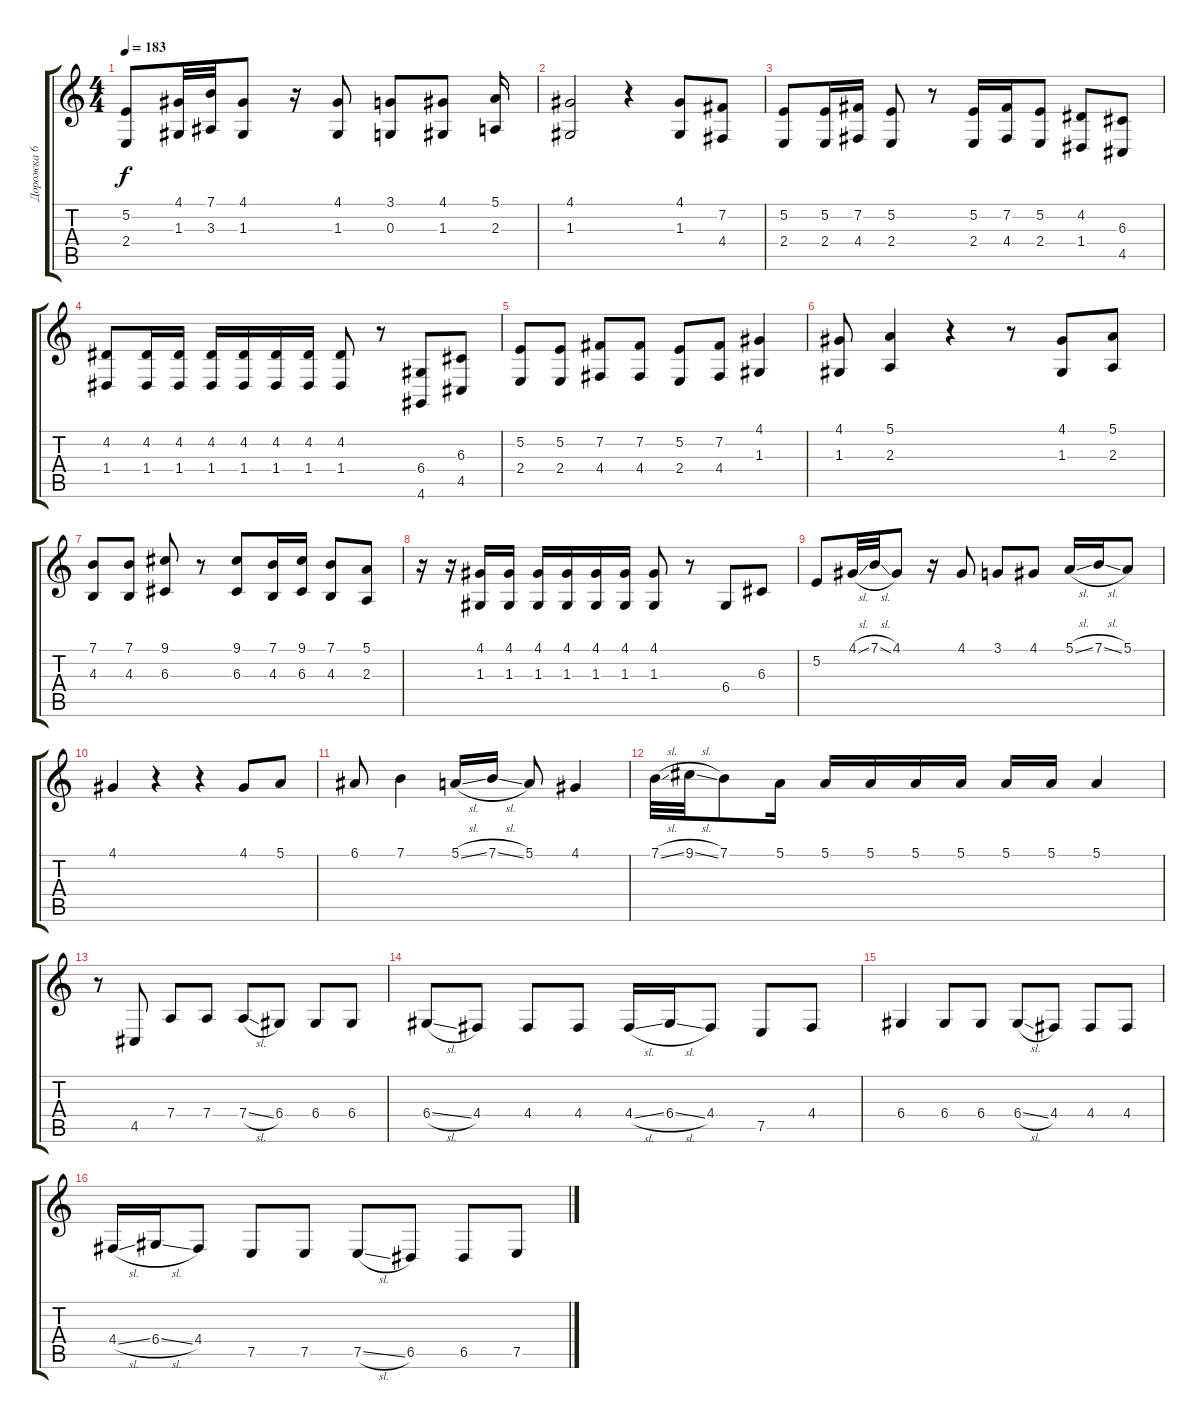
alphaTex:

\track ("Дорожка 6" "Дорожка 6") {instrument pad6metallic}
\staff {score tabs}
\tuning (E4 B3 G3 D3 A2 E2) {hide}
\ts (4 4)
\tempo 183
\clef g2
\ks c
(5.2 2.4).8{dy f} (4.1 1.3).32 (7.1 3.3).32 (4.1 1.3).8 r.16 (4.1 1.3).8 (3.1 0.3).8 (4.1 1.3).8 (5.1 2.3).16 |
(4.1 1.3).2 r.4 (4.1 1.3).8 (7.2 4.4).8 |
(5.2 2.4).8 (5.2 2.4).16 (7.2 4.4).16 (5.2 2.4).8 r.8 (5.2 2.4).16 (7.2 4.4).16 (5.2 2.4).8 (4.2 1.4).8 (6.3 4.5).8 |
(4.2 1.4).8 (4.2 1.4).16 (4.2 1.4).16 (4.2 1.4).16 (4.2 1.4).16 (4.2 1.4).16 (4.2 1.4).16 (4.2 1.4).8 r.8 (6.4 4.6).8 (6.3 4.5).8 |
(5.2 2.4).8 (5.2 2.4).8 (7.2 4.4).8 (7.2 4.4).8 (5.2 2.4).8 (7.2 4.4).8 (4.1 1.3).4 |
(4.1 1.3).8 (5.1 2.3).4 r.4 r.8 (4.1 1.3).8 (5.1 2.3).8 |
(7.1 4.3).8 (7.1 4.3).8 (9.1 6.3).8 r.8 (9.1 6.3).8 (7.1 4.3).16 (9.1 6.3).16 (7.1 4.3).8 (5.1 2.3).8 |
r.16 r.16 (4.1 1.3).16 (4.1 1.3).16 (4.1 1.3).16 (4.1 1.3).16 (4.1 1.3).16 (4.1 1.3).16 (4.1 1.3).8 r.8 6.4.8 6.3.8 |
5.2.8 4.1{sl}.32 7.1{sl}.32 4.1.8 r.16 4.1.8 3.1.8 4.1.8 5.1{sl}.16 7.1{sl}.16 5.1.8 |
4.1.4 r.4 r.4 4.1.8 5.1.8 |
6.1.8 7.1.4 5.1{sl}.16 7.1{sl}.16 5.1.8 4.1.4 |
7.1{sl}.32 9.1{sl}.32 7.1.8 5.1.16 5.1.16 5.1.16 5.1.16 5.1.16 5.1.16 5.1.16 5.1.4 |
r.8 4.5.8 7.4.8 7.4.8 7.4{sl}.8 6.4.8 6.4.8 6.4.8 |
6.4{sl}.8 4.4.8 4.4.8 4.4.8 4.4{sl}.16 6.4{sl}.16 4.4.8 7.5.8 4.4.8 |
6.4.4 6.4.8 6.4.8 6.4{sl}.8 4.4.8 4.4.8 4.4.8 |
4.4{sl}.16 6.4{sl}.16 4.4.8 7.5.8 7.5.8 7.5{sl}.8 6.5.8 6.5.8 7.5.8
